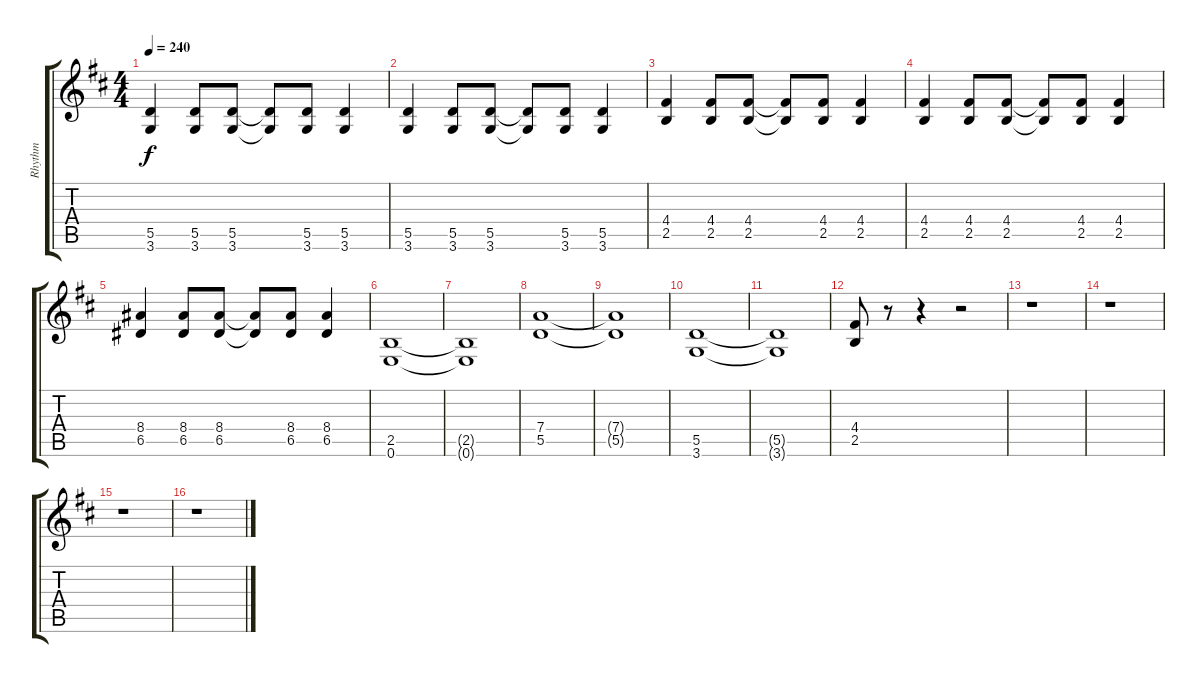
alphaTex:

\track ("Rhythm" "Rhythm") {instrument overdrivenguitar}
\staff {score tabs}
\tuning (E4 B3 G3 D3 A2 E2) {hide}
\ts (4 4)
\tempo 240
\clef g2
\ks d
(5.5 3.6).4{dy f} (5.5 3.6).8 (5.5 3.6).8 (5.5{t} 3.6{t}).8 (5.5 3.6).8 (5.5 3.6).4 |
(5.5 3.6).4 (5.5 3.6).8 (5.5 3.6).8 (5.5{t} 3.6{t}).8 (5.5 3.6).8 (5.5 3.6).4 |
(4.4 2.5).4 (4.4 2.5).8 (4.4 2.5).8 (4.4{t} 2.5{t}).8 (4.4 2.5).8 (4.4 2.5).4 |
(4.4 2.5).4 (4.4 2.5).8 (4.4 2.5).8 (4.4{t} 2.5{t}).8 (4.4 2.5).8 (4.4 2.5).4 |
(8.4 6.5).4 (8.4 6.5).8 (8.4 6.5).8 (8.4{t} 6.5{t}).8 (8.4 6.5).8 (8.4 6.5).4 |
(2.5 0.6).1 |
(2.5{t} 0.6{t}).1 |
(7.4 5.5).1 |
(7.4{t} 5.5{t}).1 |
(5.5 3.6).1 |
(5.5{t} 3.6{t}).1 |
(4.4 2.5).8 r.8 r.4 r.2 |
r.1 |
r.1 |
r.1 |
r.1
